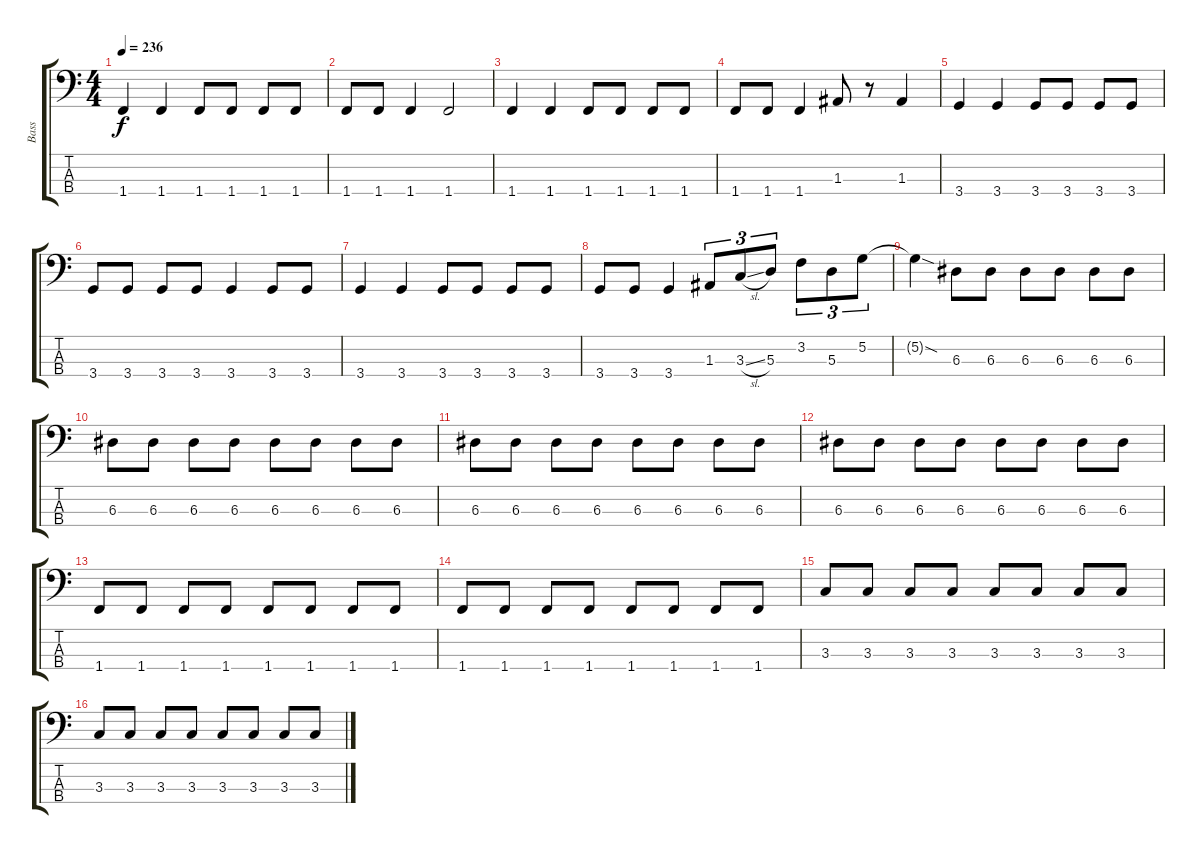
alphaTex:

\track ("Bass" "Bass") {instrument electricbassfinger}
\staff {score tabs}
\tuning (G2 D2 A1 E1) {hide}
\ts (4 4)
\tempo 236
\clef f4
\ks c
1.4.4{dy f} 1.4.4 1.4.8 1.4.8 1.4.8 1.4.8 |
1.4.8 1.4.8 1.4.4 1.4.2 |
1.4.4 1.4.4 1.4.8 1.4.8 1.4.8 1.4.8 |
1.4.8 1.4.8 1.4.4 1.3.8 r.8 1.3.4 |
3.4.4 3.4.4 3.4.8 3.4.8 3.4.8 3.4.8 |
3.4.8 3.4.8 3.4.8 3.4.8 3.4.4 3.4.8 3.4.8 |
3.4.4 3.4.4 3.4.8 3.4.8 3.4.8 3.4.8 |
3.4.8 3.4.8 3.4.4 1.3.8{tu (3 2)} 3.3{sl}.8{tu (3 2)} 5.3.8{tu (3 2)} 3.2.8{tu (3 2)} 5.3.8{tu (3 2)} 5.2.8{tu (3 2)} |
5.2{sod t}.4 6.3.8 6.3.8 6.3.8 6.3.8 6.3.8 6.3.8 |
6.3.8 6.3.8 6.3.8 6.3.8 6.3.8 6.3.8 6.3.8 6.3.8 |
6.3.8 6.3.8 6.3.8 6.3.8 6.3.8 6.3.8 6.3.8 6.3.8 |
6.3.8 6.3.8 6.3.8 6.3.8 6.3.8 6.3.8 6.3.8 6.3.8 |
1.4.8 1.4.8 1.4.8 1.4.8 1.4.8 1.4.8 1.4.8 1.4.8 |
1.4.8 1.4.8 1.4.8 1.4.8 1.4.8 1.4.8 1.4.8 1.4.8 |
3.3.8 3.3.8 3.3.8 3.3.8 3.3.8 3.3.8 3.3.8 3.3.8 |
3.3.8 3.3.8 3.3.8 3.3.8 3.3.8 3.3.8 3.3.8 3.3.8
